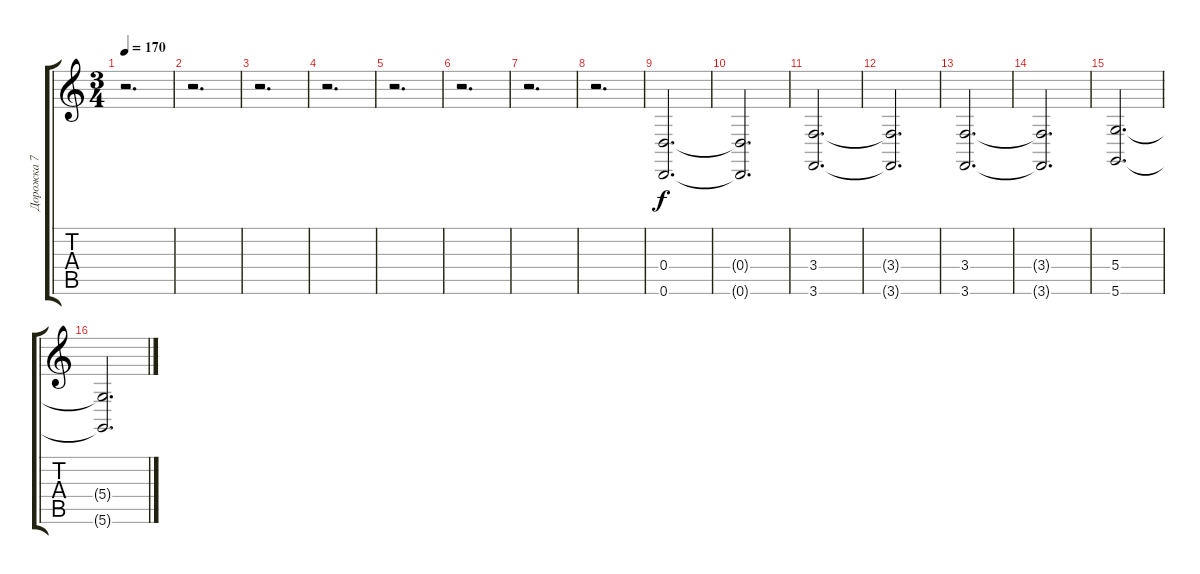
\track ("Дорожка 7" "Дорожка 7") {instrument choiraahs}
\staff {score tabs}
\tuning (E4 B3 G3 D3 A2 D2) {hide}
\ts (3 4)
\tempo 170
\clef g2
\ks c
r.2{d dy f} |
r.2{d} |
r.2{d} |
r.2{d} |
r.2{d} |
r.2{d} |
r.2{d} |
r.2{d} |
(0.4 0.6).2{d volume 16 instrument choiraahs} |
(0.4{t} 0.6{t}).2{d} |
(3.4 3.6).2{d} |
(3.4{t} 3.6{t}).2{d} |
(3.4 3.6).2{d} |
(3.4{t} 3.6{t}).2{d} |
(5.4 5.6).2{d} |
(5.4{t} 5.6{t}).2{d}
